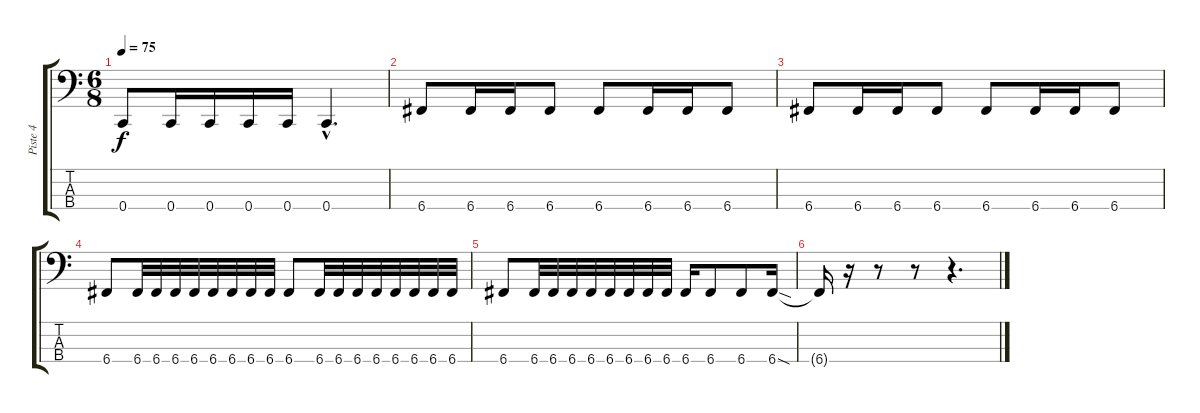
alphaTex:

\track ("Piste 4" "Piste 4") {instrument electricbassfinger}
\staff {score tabs}
\tuning (F2 C2 G1 C1) {hide}
\ts (6 8)
\tempo 75
\clef f4
\ks c
0.4.8{dy f} 0.4.16 0.4.16 0.4.16 0.4.16 0.4{hac}.4{d} |
6.4.8 6.4.16 6.4.16 6.4.8 6.4.8 6.4.16 6.4.16 6.4.8 |
6.4.8 6.4.16 6.4.16 6.4.8 6.4.8 6.4.16 6.4.16 6.4.8 |
6.4.8 6.4.32 6.4.32 6.4.32 6.4.32 6.4.32 6.4.32 6.4.32 6.4.32 6.4.8 6.4.32 6.4.32 6.4.32 6.4.32 6.4.32 6.4.32 6.4.32 6.4.32 |
6.4.8 6.4.32 6.4.32 6.4.32 6.4.32 6.4.32 6.4.32 6.4.32 6.4.32 6.4.16 6.4.8 6.4.8 6.4{sod}.16 |
6.4{t}.16 r.16 r.8 r.8 r.4{d}
